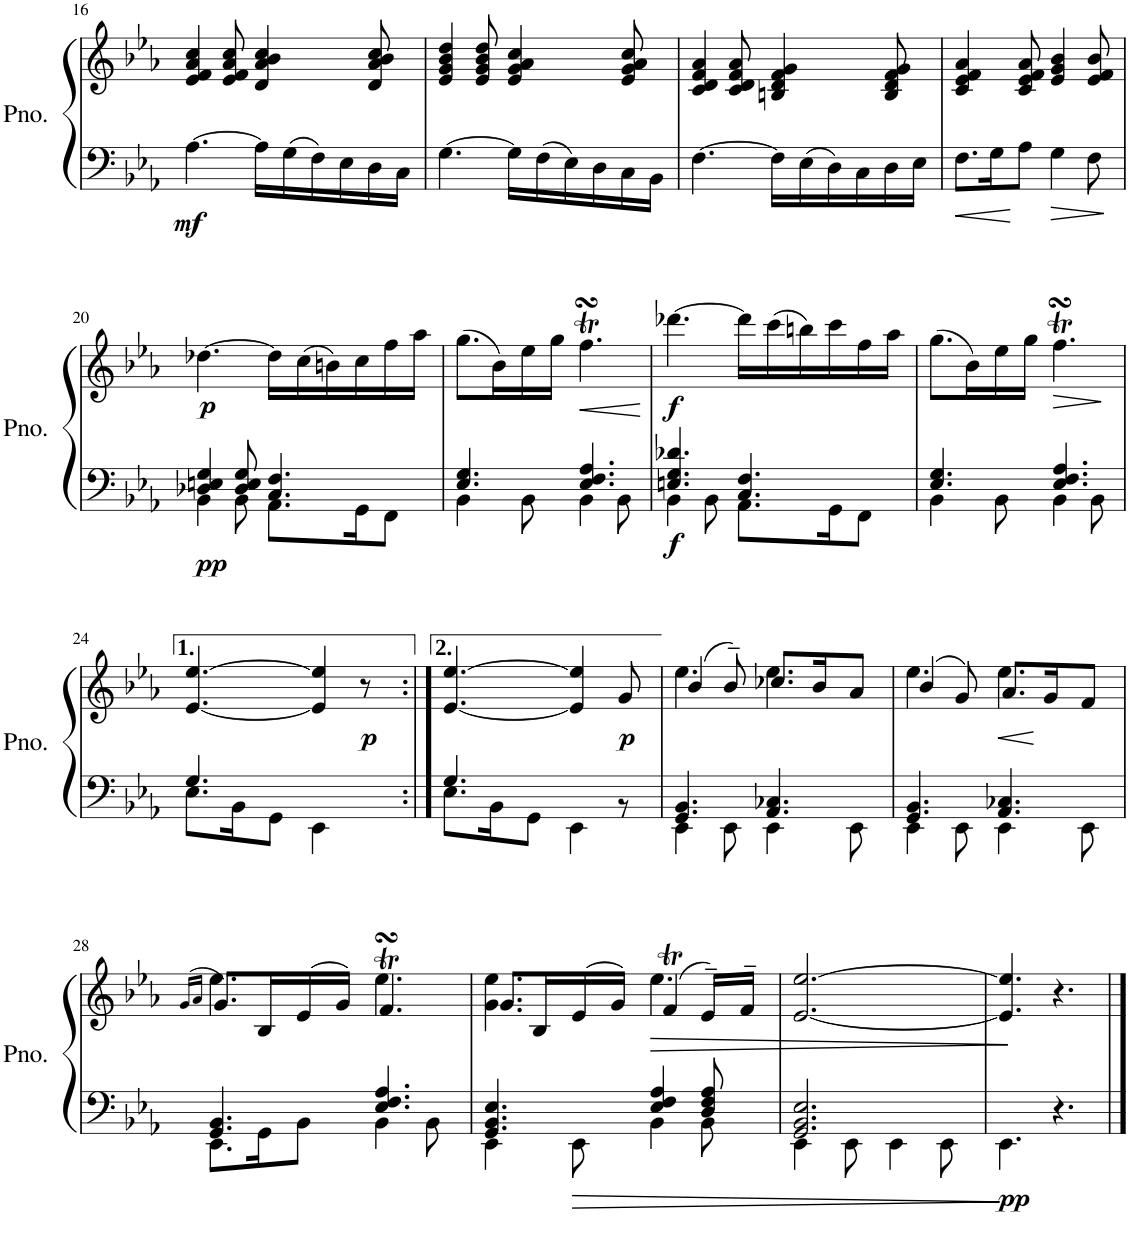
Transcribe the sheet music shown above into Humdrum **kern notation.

**kern	**kern	**dynam
*part1	*part1	*part1
*staff2	*staff1	*staff1/2
*I"Piano	*	*
*I'Pno.	*	*
!!LO:PB:g=z
*clefF4	*clefG2	*
*k[b-e-a-]	*k[b-e-a-]	*
*M6/8	*M6/8	*
=16	=16	=16
!	!	!LO:DY:b=2
[4.A-\	4e-/ 4f/ 4a-/ 4cc/	mf
.	8e-/ 8f/ 8a-/ 8cc/	.
16A-\LL]	4d/ 4a-/ 4b-/ 4cc/	.
16G\	.	.
16F\	.	.
16E-\	.	.
16D\	8d/ 8a-/ 8b-/ 8cc/	.
16C\JJ	.	.
=17	=17	=17
[4.G\	4e-/ 4g/ 4b-/ 4dd/	.
.	8e-/ 8g/ 8b-/ 8dd/	.
16G\LL]	4e-/ 4g/ 4a-/ 4cc/	.
16F\	.	.
16E-\	.	.
16D\	.	.
16C\	8e-/ 8g/ 8a-/ 8cc/	.
16BB-\JJ	.	.
=18	=18	=18
[4.F\	4c/ 4d/ 4f/ 4a-/	.
.	8c/ 8d/ 8f/ 8a-/	.
16F\LL]	4Bn/ 4d/ 4f/ 4g/	.
16E-\	.	.
16D\	.	.
16C\	.	.
16D\	8B/ 8d/ 8f/ 8g/	.
16E-\JJ	.	.
=19	=19	=19
8.F\L	4c/ 4e-/ 4f/ 4a-/	.
16G\K	.	.
8A-\J	8c/ 8e-/ 8f/ 8a-/	.
4G\	4e-/ 4g/ 4b-/	.
8F\	8e-/ 8f/ 8b-/	.
!!LO:LB:g=z
=20	=20	=20
*^	*	*
!	!	!	!LO:DY:b=2
!	!	!	!LO:DY:n=1:b
4D-X/ 4En/ 4G/	4BB-\	[4.dd-X\	pp p
8D-/ 8E/ 8G/	8BB-\	.	.
4.C/ 4.F/	8.AA-\L	16dd-\LL]	.
.	.	(16cc\	.
.	.	16bn\)	.
.	16GG\K	16cc\	.
.	8FF\J	16ff\	.
.	.	16aa-\JJ	.
=21	=21	=21	=21
4.E-/ 4.G/	4BB-\	(8.gg\L	.
.	.	16b-\L)	.
.	8BB-\	16ee-\	.
.	.	16gg\JJ	.
!	!	!	!LO:HP:b
4.E-/ 4.F/ 4.A-/	4BB-\	4.ffTsSSS\	<
.	8BB-\	.	.
*v	*v	*	*
.	.	[
=22	=22	=22
*^	*	*
!	!	!	!LO:DY:b=2
!	!	!	!LO:DY:n=1:b
4.En/ 4.G/ 4.d-X/	4BB-\	[4.ddd-X\	f f
.	8BB-\	.	.
4.C/ 4.F/	8.AA-\L	16ddd-\LL]	.
.	.	(16ccc\	.
.	.	16bbn\)	.
.	16GG\K	16ccc\	.
.	8FF\J	16ff\	.
.	.	16aa-\JJ	.
=23	=23	=23	=23
4.E-/ 4.G/	4BB-\	(8.gg\L	.
.	.	16b-\L)	.
.	8BB-\	16ee-\	.
.	.	16gg\JJ	.
!	!	!	!LO:HP:b
4.E-/ 4.F/ 4.A-/	4BB-\	4.ffTsSSS\	>
.	8BB-\	.	.
*v	*v	*	*
.	.	]
!!LO:LB:g=z
=24	=24	=24
*^	*	*
4.G/	8.E-\L	[4.e-/ [4.ee-/	.
.	16BB-\K	.	.
.	8GG\J	.	.
4.ryy	4EE-\	4e-/] 4ee-/]	.
!	!	!	!LO:DY:b
.	8ryy	8r	p
=25:|!	=25:|!	=25:|!	=25:|!
4.G/	8.E-\L	[4.e-/ [4.ee-/	.
.	16BB-\K	.	.
.	8GG\J	.	.
4.ryy	4EE-\	4e-/] 4ee-/]	.
!	!	!	!LO:DY:b
.	8r	8g/	p
=26	=26	=26	=26
*	*	*^	*
4.GG/ 4.BB-/	4EE-\	(4b-/	4.ee-\	.
.	8EE-\	8b-~/)	.	.
4.AA-/ 4.C-X/	4EE-\	8.cc-X/L	4.ee-\	.
.	.	16b-/K	.	.
.	8EE-\	8a-/J	.	.
=27	=27	=27	=27	=27
4.GG/ 4.BB-/	4EE-\	(4b-/	4.ee-\	.
.	8EE-\	8g/)	.	.
!	!	!	!	!LO:HP:b
4.AA-/ 4.C-X/	4EE-\	8.a-/L	4.ee-\	<
.	.	16g/K	.	[
.	8EE-\	8f/J	.	.
!!LO:LB:g=z	!!
=28	=28	=28	=28	=28
.	.	(16qg/LL	.	.
.	.	16qa-/JJ	.	.
4.GG/ 4.BB-/	8.EE-\L	8.g/L)	4.ee-\	.
.	16GG\K	16B-/L	.	.
.	8BB-\J	(16e-/	.	.
.	.	16g/JJ)	.	.
4.E-/ 4.F/ 4.A-/	4BB-\	4.fTsSSS/	4.ee-\	.
.	8BB-\	.	.	.
=29	=29	=29	=29	=29
4.GG/ 4.BB-/ 4.E-/	4EE-\	8.g/L	4.g\ 4.ee-\	.
.	.	16B-/L	.	.
.	8EE-\	(16e-/	.	.
.	.	16g/JJ)	.	.
!	!	!	!	!LO:HP:b
4E-/ 4F/ 4A-/	4BB-\	(4fT/	4.ee-\	>
8D/ 8F/ 8A-/	8BB-\	16e-~/LL)	.	.
.	.	16f~/JJ	.	.
*v	*v	*	*	*
*	*v	*v	*
.	.	]
=30	=30	=30
*^	*	*
2.GG/ 2.BB-/ 2.E-/	4EE-\	[2.e-/ [2.ee-/	.
.	8EE-\	.	.
.	4EE-\	.	.
.	8EE-\	.	.
=31	=31	=31	=31
!	!	!	!LO:DY:b=2
*v	*v	*	*
4.EE-\	4.e-/] 4.ee-/]	pp
4.r	4.r	.
==	==	==
*-	*-	*-
